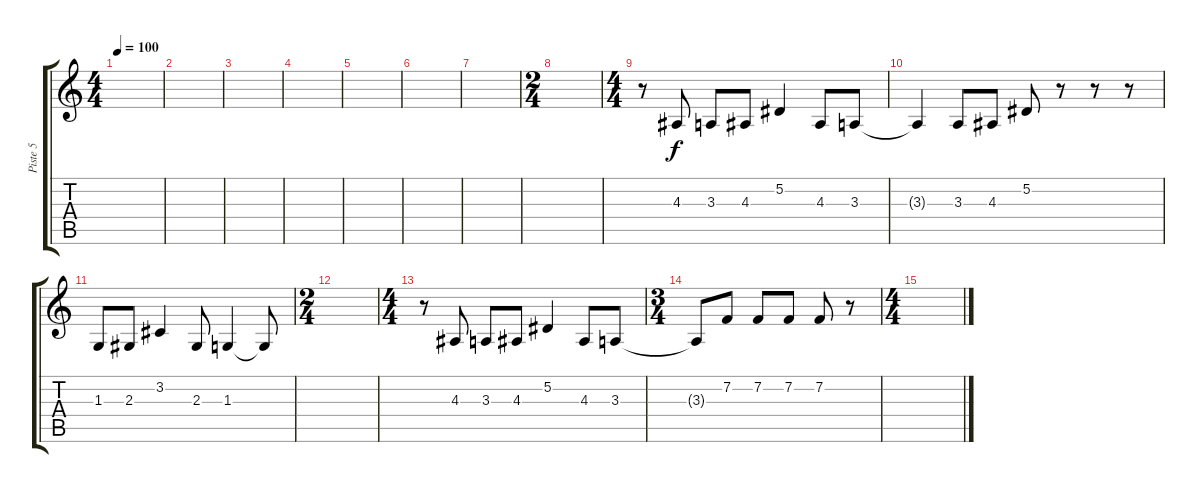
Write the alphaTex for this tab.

\track ("Piste 5" "Piste 5") {instrument lead2sawtooth}
\staff {score tabs}
\tuning (Eb4 Bb3 Gb3 Db3 Ab2 Db2) {hide}
\ts (4 4)
\tempo 100
\clef g2
\ks c
|
|
|
|
|
|
|
\ts (2 4)
|
\ts (4 4)
r.8 4.3.8 3.3.8 4.3.8 5.2.4 4.3.8 3.3.8 |
3.3{t}.4 3.3.8 4.3.8 5.2.8 r.8 r.8 r.8 |
1.3.8 2.3.8 3.2.4 2.3.8 1.3.4 1.3{t}.8 |
\ts (2 4)
|
\ts (4 4)
r.8 4.3.8 3.3.8 4.3.8 5.2.4 4.3.8 3.3.8 |
\ts (3 4)
3.3{t}.8 7.2.8 7.2.8 7.2.8 7.2.8 r.8 |
\ts (4 4)
